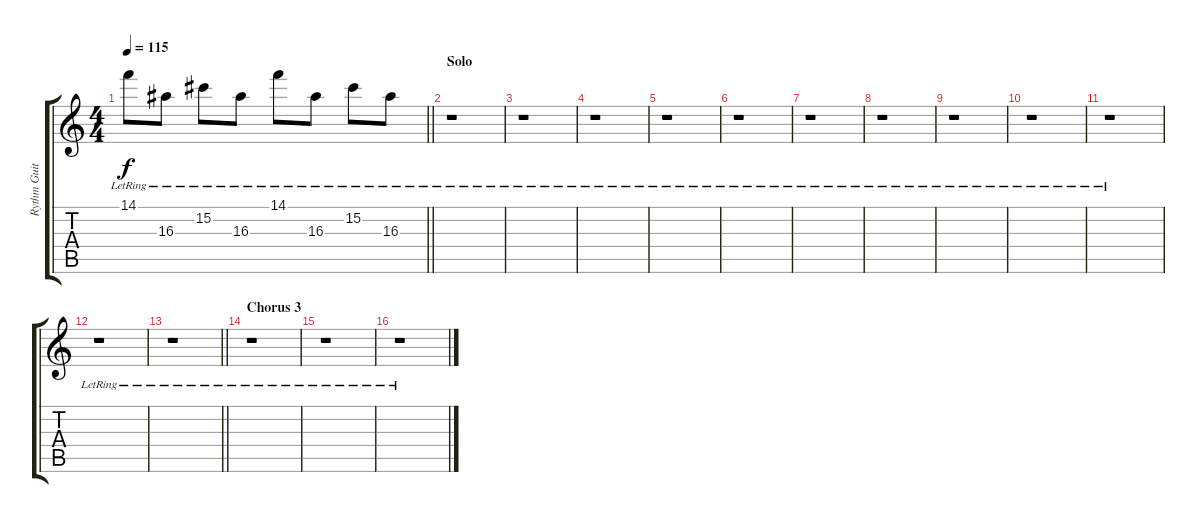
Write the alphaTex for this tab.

\track ("Rythm Guitar 1" "Rythm Guit") {instrument electricguitarjazz}
\staff {score tabs}
\tuning (Eb4 Bb3 Gb3 Db3 Ab2 Eb2) {hide}
\ts (4 4)
\tempo 115
\clef g2
\barLineRight lightlight
\ks c
14.1{lr}.8{dy f} 16.3{lr}.8 15.2{lr}.8 16.3{lr}.8 14.1{lr}.8 16.3{lr}.8 15.2{lr}.8 16.3{lr}.8 |
\section ("" "Solo")
r.1 |
r.1 |
r.1 |
r.1 |
r.1 |
r.1 |
r.1 |
r.1 |
r.1 |
r.1 |
r.1 |
\barLineRight lightlight
r.1 |
\section ("" "Chorus 3")
r.1 |
r.1 |
r.1
